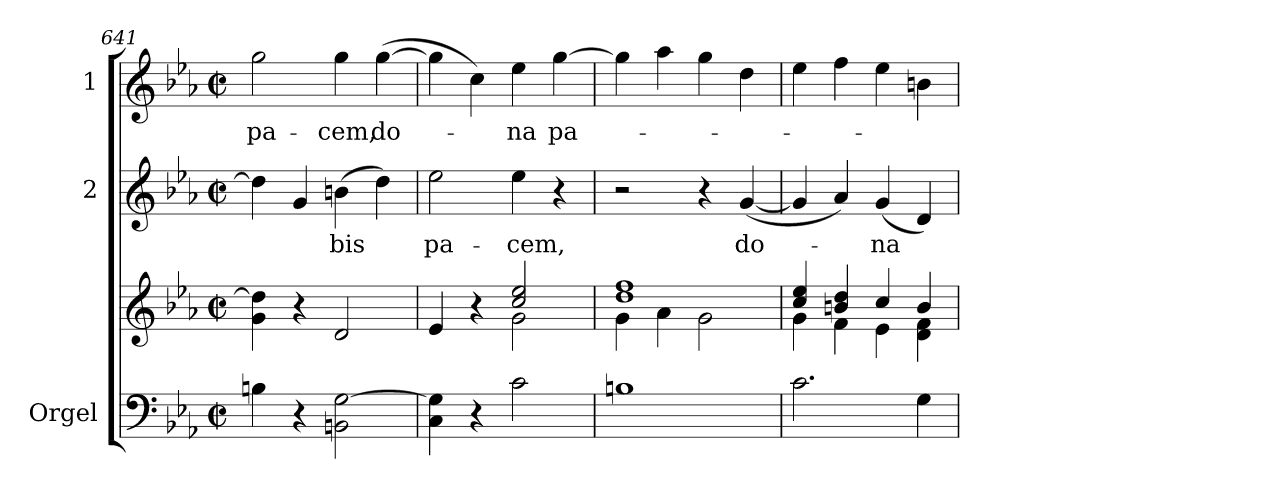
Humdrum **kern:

**kern	**kern	**kern	**text	**kern	**text
*part3	*part3	*part2	*part2	*part1	*part1
*staff4	*staff3	*staff2	*staff2	*staff1	*staff1
*I"Orgel	*	*I"2	*	*I"1	*
*I'Org.	*	*	*	*	*
!!LO:LB:g=z
*clefF4	*clefG2	*clefG2	*	*clefG2	*
*k[b-e-a-]	*k[b-e-a-]	*k[b-e-a-]	*	*k[b-e-a-]	*
*E-:	*E-:	*E-:	*	*E-:	*
*M2/2	*M2/2	*M2/2	*	*M2/2	*
*met(c|)	*met(c|)	*met(c|)	*	*met(c|)	*
=641	=641	=641	=641	=641	=641
!	!	!	!	!	!LO:LY:b
4Bn\	4g\ 4dd\]	4dd\]	.	2gg\	pa-
4r	4r	4g/	.	.	.
!	!	!	!LO:LY:b	!	!LO:LY:b
2BBn\ [2G\	2d/	(>4bn\	-bis	4gg\	-cem,
!	!	!	!	!	!LO:LY:b
.	.	4dd\)	.	(>[4gg\	do-
=642	=642	=642	=642	=642	=642
*	*^	*	*	*	*
!	!	!	!	!LO:LY:b	!	!
4C\ 4G\]	4e-/	2ryy	2ee-\	pa-	4gg\]	.
4r	4r	.	.	.	4cc\)	.
!	!	!	!	!LO:LY:b	!	!LO:LY:b
2c\	2cc/ 2ee-/	2g\	4ee-\	-cem,	4ee-\	-na
!	!	!	!	!	!	!LO:LY:b
.	.	.	4r	.	[4gg\	pa-
=643	=643	=643	=643	=643	=643	=643
1Bn	1dd 1ff	4g\	2r	.	4gg\]	.
.	.	4a-\	.	.	4aa-\	.
.	.	2g\	4r	.	4gg\	.
!	!	!	!	!LO:LY:b	!	!
.	.	.	(<[4g/	do-	4dd\	.
=644	=644	=644	=644	=644	=644	=644
2.c\	4cc/ 4ee-/	4g\	4g/]	.	4ee-\	.
.	4bn/ 4dd/	4f\	4a-/)	.	4ff\	.
!	!	!	!	!LO:LY:b	!	!
.	4cc/	4e-\	(<4g/	-na	4ee-\	.
4G\	4b/	4d\ 4f\	4d/)	.	4bn\	.
*	*v	*v	*	*	*	*
=	=	=	=	=	=
*-	*-	*-	*-	*-	*-
